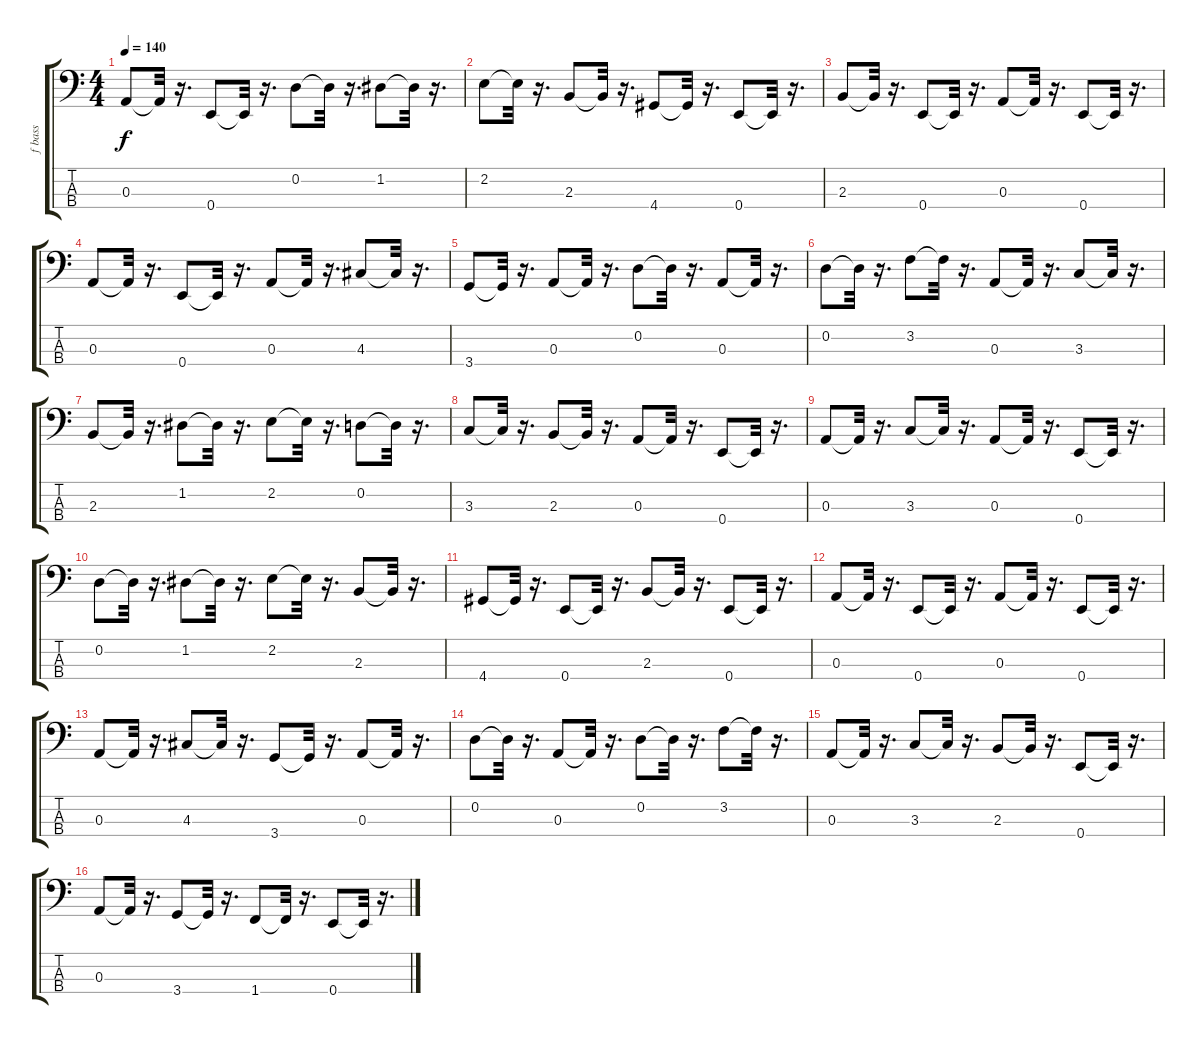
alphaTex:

\track ("f bass" "f bass") {instrument electricbassfinger}
\staff {score tabs}
\tuning (G2 D2 A1 E1) {hide}
\ts (4 4)
\tempo 140
\clef f4
\ks c
0.3.8{dy f} 0.3{t}.32 r.16{d} 0.4.8 0.4{t}.32 r.16{d} 0.2.8 0.2{t}.32 r.16{d} 1.2.8 1.2{t}.32 r.16{d} |
2.2.8 2.2{t}.32 r.16{d} 2.3.8 2.3{t}.32 r.16{d} 4.4.8 4.4{t}.32 r.16{d} 0.4.8 0.4{t}.32 r.16{d} |
2.3.8 2.3{t}.32 r.16{d} 0.4.8 0.4{t}.32 r.16{d} 0.3.8 0.3{t}.32 r.16{d} 0.4.8 0.4{t}.32 r.16{d} |
0.3.8 0.3{t}.32 r.16{d} 0.4.8 0.4{t}.32 r.16{d} 0.3.8 0.3{t}.32 r.16{d} 4.3.8 4.3{t}.32 r.16{d} |
3.4.8 3.4{t}.32 r.16{d} 0.3.8 0.3{t}.32 r.16{d} 0.2.8 0.2{t}.32 r.16{d} 0.3.8 0.3{t}.32 r.16{d} |
0.2.8 0.2{t}.32 r.16{d} 3.2.8 3.2{t}.32 r.16{d} 0.3.8 0.3{t}.32 r.16{d} 3.3.8 3.3{t}.32 r.16{d} |
2.3.8 2.3{t}.32 r.16{d} 1.2.8 1.2{t}.32 r.16{d} 2.2.8 2.2{t}.32 r.16{d} 0.2.8 0.2{t}.32 r.16{d} |
3.3.8 3.3{t}.32 r.16{d} 2.3.8 2.3{t}.32 r.16{d} 0.3.8 0.3{t}.32 r.16{d} 0.4.8 0.4{t}.32 r.16{d} |
0.3.8 0.3{t}.32 r.16{d} 3.3.8 3.3{t}.32 r.16{d} 0.3.8 0.3{t}.32 r.16{d} 0.4.8 0.4{t}.32 r.16{d} |
0.2.8 0.2{t}.32 r.16{d} 1.2.8 1.2{t}.32 r.16{d} 2.2.8 2.2{t}.32 r.16{d} 2.3.8 2.3{t}.32 r.16{d} |
4.4.8 4.4{t}.32 r.16{d} 0.4.8 0.4{t}.32 r.16{d} 2.3.8 2.3{t}.32 r.16{d} 0.4.8 0.4{t}.32 r.16{d} |
0.3.8 0.3{t}.32 r.16{d} 0.4.8 0.4{t}.32 r.16{d} 0.3.8 0.3{t}.32 r.16{d} 0.4.8 0.4{t}.32 r.16{d} |
0.3.8 0.3{t}.32 r.16{d} 4.3.8 4.3{t}.32 r.16{d} 3.4.8 3.4{t}.32 r.16{d} 0.3.8 0.3{t}.32 r.16{d} |
0.2.8 0.2{t}.32 r.16{d} 0.3.8 0.3{t}.32 r.16{d} 0.2.8 0.2{t}.32 r.16{d} 3.2.8 3.2{t}.32 r.16{d} |
0.3.8 0.3{t}.32 r.16{d} 3.3.8 3.3{t}.32 r.16{d} 2.3.8 2.3{t}.32 r.16{d} 0.4.8 0.4{t}.32 r.16{d} |
0.3.8 0.3{t}.32 r.16{d} 3.4.8 3.4{t}.32 r.16{d} 1.4.8 1.4{t}.32 r.16{d} 0.4.8 0.4{t}.32 r.16{d}
